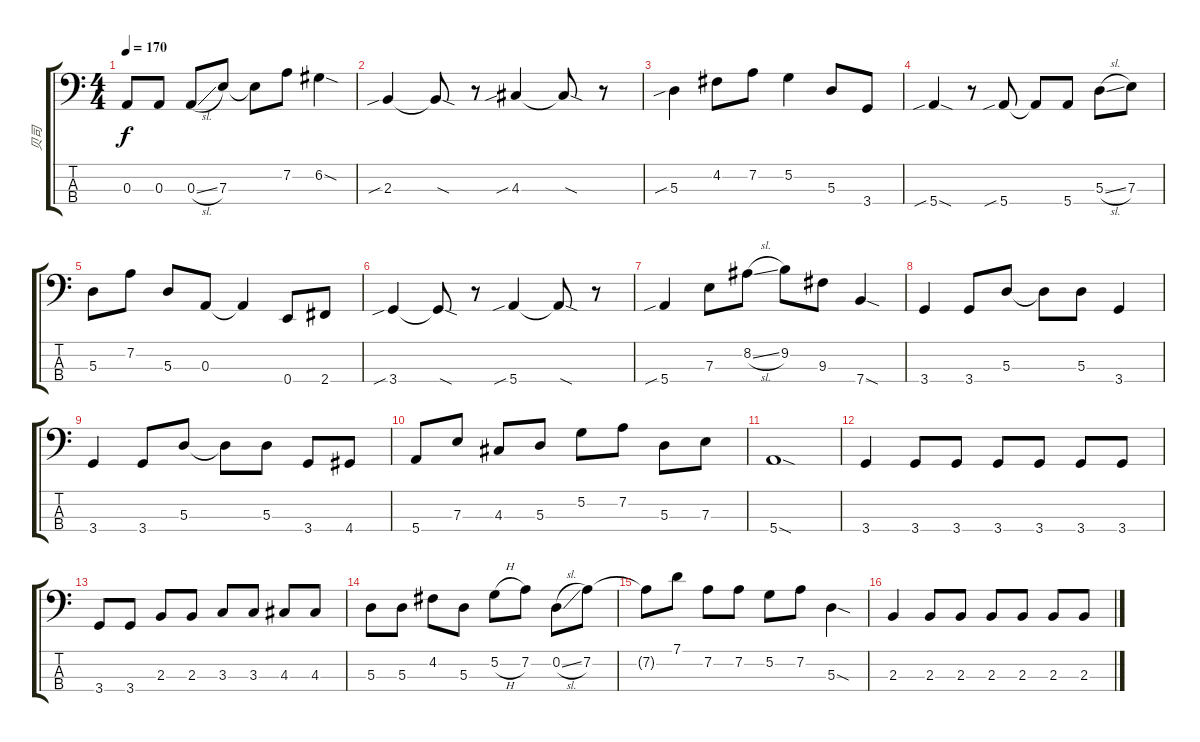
\track ("贝司" "贝司") {instrument electricbassfinger}
\staff {score tabs}
\tuning (G2 D2 A1 E1) {hide}
\ts (4 4)
\tempo 170
\clef f4
\ks c
0.3.8{dy f} 0.3.8 0.3{sl}.8 7.3.8 7.3{t}.8 7.2.8 6.2{sod}.4 |
2.3{sib}.4 2.3{sod t}.8 r.8 4.3{sib}.4 4.3{sod t}.8 r.8 |
5.3{sib}.4 4.2.8 7.2.8 5.2.4 5.3.8 3.4.8 |
5.4{sib sod}.4 r.8 5.4{sib}.8 5.4{t}.8 5.4.8 5.3{sl}.8 7.3.8 |
5.3.8 7.2.8 5.3.8 0.3.8 0.3{t}.4 0.4.8 2.4.8 |
3.4{sib}.4 3.4{sod t}.8 r.8 5.4{sib}.4 5.4{sod t}.8 r.8 |
5.4{sib}.4 7.3.8 8.2{sl}.8 9.2.8 9.3.8 7.4{sod}.4 |
3.4.4 3.4.8 5.3.8 5.3{t}.8 5.3.8 3.4.4 |
3.4.4 3.4.8 5.3.8 5.3{t}.8 5.3.8 3.4.8 4.4.8 |
5.4.8 7.3.8 4.3.8 5.3.8 5.2.8 7.2.8 5.3.8 7.3.8 |
5.4{sod}.1 |
3.4.4 3.4.8 3.4.8 3.4.8 3.4.8 3.4.8 3.4.8 |
3.4.8 3.4.8 2.3.8 2.3.8 3.3.8 3.3.8 4.3.8 4.3.8 |
5.3.8 5.3.8 4.2.8 5.3.8 5.2{h}.8 7.2.8 0.2{sl}.8 7.2.8 |
7.2{t}.8 7.1.8 7.2.8 7.2.8 5.2.8 7.2.8 5.3{sod}.4 |
2.3.4 2.3.8 2.3.8 2.3.8 2.3.8 2.3.8 2.3.8
